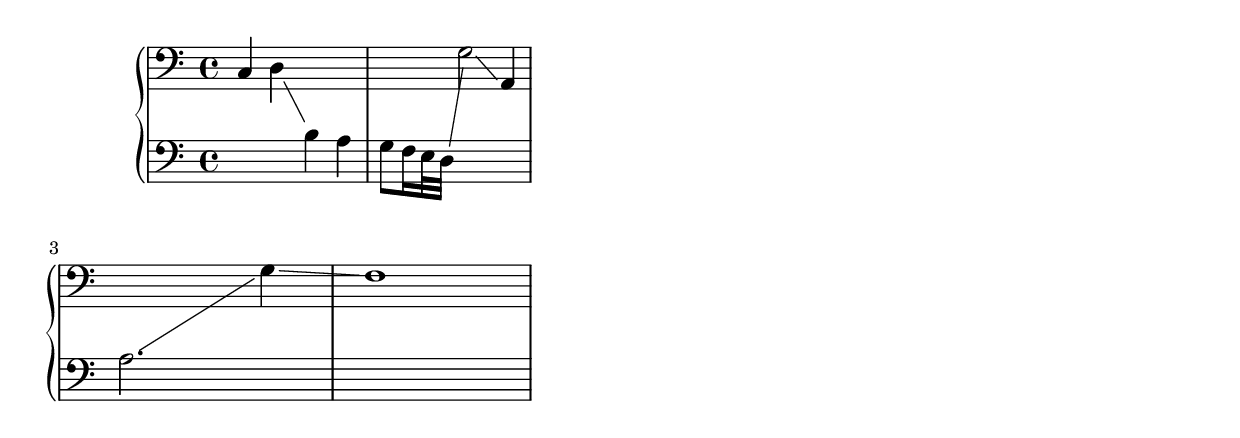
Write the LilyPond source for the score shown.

\version "2.14.0"

\header {
  texidoc = "Note head lines (e.g. glissando)
run between centers of the note heads."
}

su = { \change Staff = up}
sd = { \change Staff = down}


\layout {
  line-width = 8.0 \cm
}


\context PianoStaff
<<
  \new Staff = "up"   {
    \override Glissando #'breakable = ##t
    \set PianoStaff.connectArpeggios = ##t
    \showStaffSwitch
    \clef F
    c4 d \sd b a g8 f16 e32 d \su g2 \glissando a,4 \sd \break a2. \su g4 \glissando f1
  }
  \new Staff = "down" {
    \clef F s1*4
  }
>>

